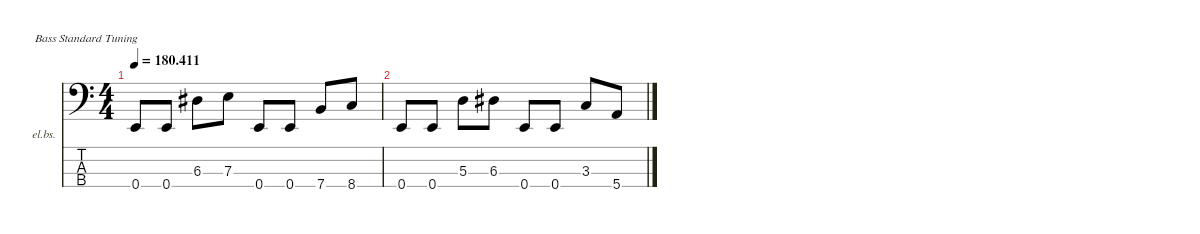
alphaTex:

\defaultSystemsLayout 4
\hideDynamics
\bracketExtendMode nobrackets
\firstSystemTrackNameOrientation horizontal
\otherSystemsTrackNameOrientation horizontal
\track ("Electric Bass" "el.bs.") {instrument electricbassfinger}
\staff {score tabs}
\tuning (G2 D2 A1 E1)
\ts (4 4)
\tempo
180.411
\accidentals auto
\clef f4
\ottava regular
\simile none
\ks c
0.4.8{dy mf instrument electricbassfinger} 0.4.8 6.3{acc #}.8 7.3.8 0.4.8 0.4.8 7.4.8 8.4.8 |
0.4.8 0.4.8 5.3.8 6.3{acc #}.8 0.4.8 0.4.8 3.3.8 5.4.8
